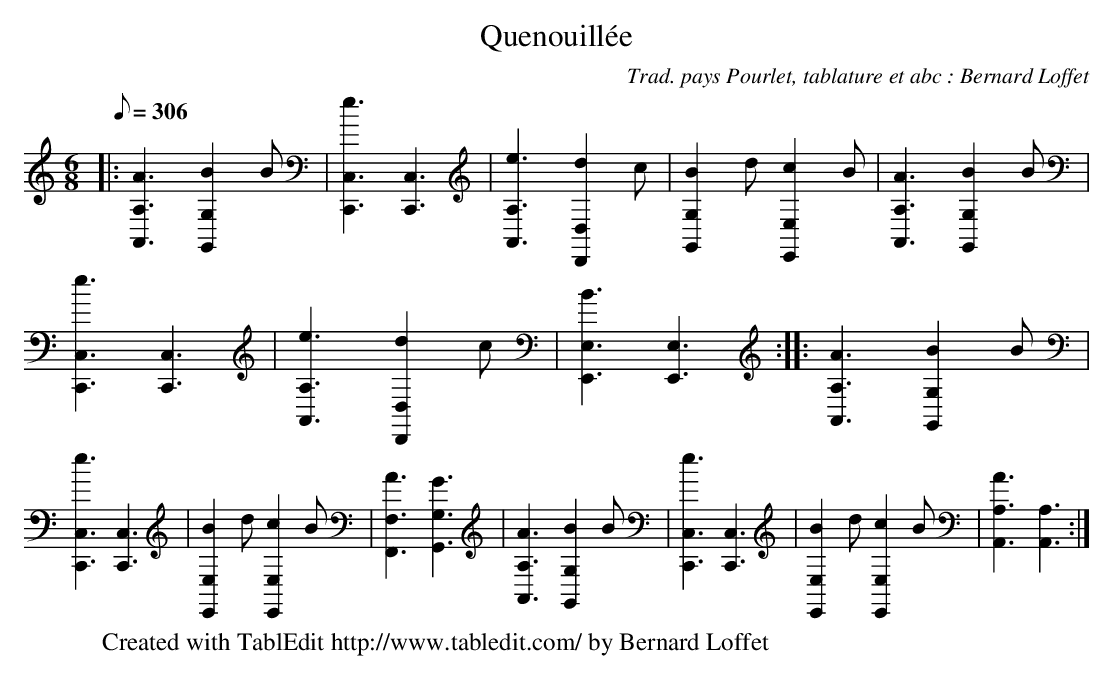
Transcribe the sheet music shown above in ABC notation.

X:1
T:Quenouillée
C:Trad. pays Pourlet, tablature et abc : Bernard Loffet
L:1/8
Q:306
M:6/8
K:C
|: [A3A,,3A,3] [B2G,,2G,2]B | [e3C,,3C,3] [C,,3C,3] | [e3A,,3A,3] [d2D,,2D,2]c | [B2G,,2G,2]d [c2E,,2E,2]B | \
 [A3A,,3A,3] [B2G,,2G,2]B | [e3C,,3C,3] [C,,3C,3] | [e3A,,3A,3] [d2D,,2D,2]c | [B3E,,3E,3] [E,,3E,3] :|: [A3A,,3A,3] [B2G,,2G,2]B | \
 [e3C,,3C,3] [C,,3C,3] | [B2E,,2E,2]d [c2E,,2E,2]B | [A3F,,3F,3] [G3G,,3G,3] | [A3A,,3A,3] [B2G,,2G,2]B | \
 [e3C,,3C,3] [C,,3C,3] | [B2E,,2E,2]d [c2E,,2E,2]B | [A3A,,3A,3] [A,,3A,3] :| \
W:Created with TablEdit http://www.tabledit.com/ by Bernard Loffet
